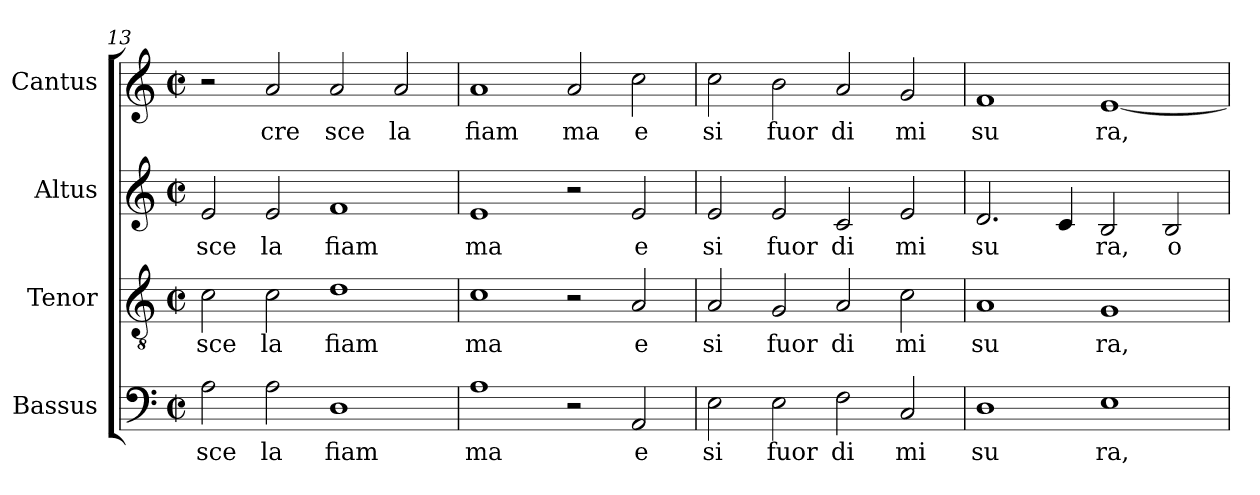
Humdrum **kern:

**kern	**text	**kern	**text	**kern	**text	**kern	**text
*part4	*part4	*part3	*part3	*part2	*part2	*part1	*part1
*staff4	*staff4	*staff3	*staff3	*staff2	*staff2	*staff1	*staff1
*I"Bassus	*	*I"Tenor	*	*I"Altus	*	*I"Cantus	*
*clefF4	*	*clefGv2	*	*clefG2	*	*clefG2	*
*k[]	*	*k[]	*	*k[]	*	*k[]	*
*C:	*	*C:	*	*C:	*	*C:	*
*M2/2	*	*M2/2	*	*M2/2	*	*M2/2	*
*met(c|)	*	*met(c|)	*	*met(c|)	*	*met(c|)	*
=13	=13	=13	=13	=13	=13	=13	=13
!	!LO:LY:b:cj	!	!LO:LY:b:cj	!	!LO:LY:b:cj	!	!
2A\	sce	2c\	sce	2e/	sce	2r	.
!	!LO:LY:b:cj	!	!LO:LY:b:cj	!	!LO:LY:b:cj	!	!LO:LY:b:cj
2A\	la	2c\	la	2e/	la	2a/	cre
!	!LO:LY:b:cj	!	!LO:LY:b:cj	!	!LO:LY:b:cj	!	!LO:LY:b:cj
1D	fiam	1d	fiam	1f	fiam	2a/	sce
!	!	!	!	!	!	!	!LO:LY:b:cj
.	.	.	.	.	.	2a/	la
=14	=14	=14	=14	=14	=14	=14	=14
!	!LO:LY:b:cj	!	!LO:LY:b:cj	!	!LO:LY:b:cj	!	!LO:LY:b:cj
1A	ma	1c	ma	1e	ma	1a	fiam
!	!	!	!	!	!	!	!LO:LY:b:cj
2r	.	2r	.	2r	.	2a/	ma
!	!LO:LY:b:cj	!	!LO:LY:b:cj	!	!LO:LY:b:cj	!	!LO:LY:b:cj
2AA/	e	2A/	e	2e/	e	2cc\	e
=15	=15	=15	=15	=15	=15	=15	=15
!	!LO:LY:b:cj	!	!LO:LY:b:cj	!	!LO:LY:b:cj	!	!LO:LY:b:cj
2E\	si	2A/	si	2e/	si	2cc\	si
!	!LO:LY:b:cj	!	!LO:LY:b:cj	!	!LO:LY:b:cj	!	!LO:LY:b:cj
2E\	fuor	2G/	fuor	2e/	fuor	2b\	fuor
!	!LO:LY:b:cj	!	!LO:LY:b:cj	!	!LO:LY:b:cj	!	!LO:LY:b:cj
2F\	di	2A/	di	2c/	di	2a/	di
!	!LO:LY:b:cj	!	!LO:LY:b:cj	!	!LO:LY:b:cj	!	!LO:LY:b:cj
2C/	mi	2c\	mi	2e/	mi	2g/	mi
=16	=16	=16	=16	=16	=16	=16	=16
!	!LO:LY:b:cj	!	!LO:LY:b:cj	!	!LO:LY:b:cj	!	!LO:LY:b:cj
1D	su	1A	su	2.d/	su	1f	su
!	!	!	!	!	!LO:LY:b:cj	!	!
.	.	.	.	4c/	.	.	.
!	!LO:LY:b:cj	!	!LO:LY:b:cj	!	!LO:LY:b:cj	!	!LO:LY:b:cj
1E	ra,	1G	ra,	2B/	ra,	[<1e	ra,
!	!	!	!	!	!LO:LY:b:cj	!	!
.	.	.	.	2B/	o	.	.
=	=	=	=	=	=	=	=
*-	*-	*-	*-	*-	*-	*-	*-
